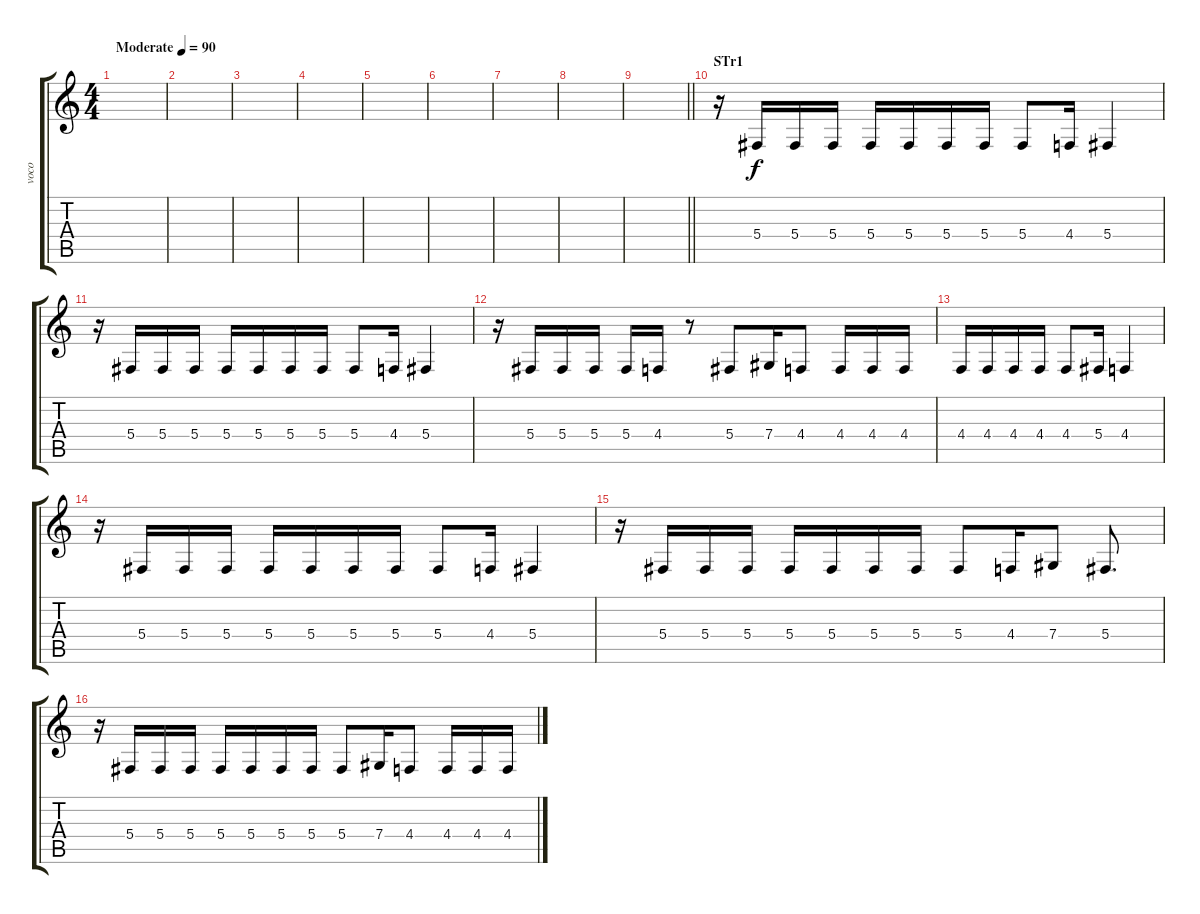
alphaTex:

\track ("voco" "voco") {mute instrument cello}
\staff {score tabs}
\tuning (Eb4 Bb3 Gb3 Db3 Ab2 Eb2) {hide}
\ts (4 4)
\tempo (90 "Moderate")
\clef g2
\ks c
|
|
|
|
|
|
|
|
\barLineRight lightlight
|
\section ("" "STr1")
r.16 5.4.16 5.4.16 5.4.16 5.4.16 5.4.16 5.4.16 5.4.16 5.4.8 4.4.16 5.4.4 |
r.16 5.4.16 5.4.16 5.4.16 5.4.16 5.4.16 5.4.16 5.4.16 5.4.8 4.4.16 5.4.4 |
r.16 5.4.16 5.4.16 5.4.16 5.4.16 4.4.16 r.8 5.4.8 7.4.16 4.4.8 4.4.16 4.4.16 4.4.16 |
4.4.16 4.4.16 4.4.16 4.4.16 4.4.8 5.4.16 4.4.4 |
r.16 5.4.16 5.4.16 5.4.16 5.4.16 5.4.16 5.4.16 5.4.16 5.4.8 4.4.16 5.4.4 |
r.16 5.4.16 5.4.16 5.4.16 5.4.16 5.4.16 5.4.16 5.4.16 5.4.8 4.4.16 7.4.8 5.4.8{d} |
r.16 5.4.16 5.4.16 5.4.16 5.4.16 5.4.16 5.4.16 5.4.16 5.4.8 7.4.16 4.4.8 4.4.16 4.4.16 4.4.16
